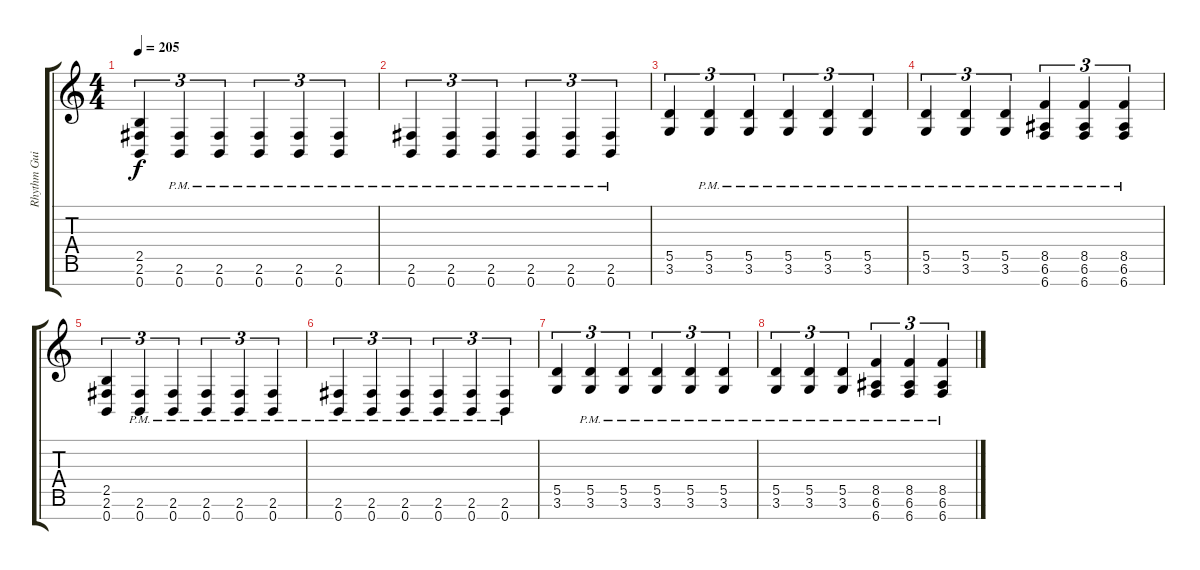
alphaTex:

\track ("Rhythm Guitar R" "Rhythm Gui") {instrument distortionguitar}
\staff {score tabs}
\tuning (E4 B3 G3 D3 A2 E2 B1) {hide}
\ts (4 4)
\tempo 205
\clef g2
\ks c
(2.5 2.6 0.7).4{tu (3 2) dy f} (2.6{pm} 0.7{pm}).4{tu (3 2)} (2.6{pm} 0.7{pm}).4{tu (3 2)} (2.6{pm} 0.7{pm}).4{tu (3 2)} (2.6{pm} 0.7{pm}).4{tu (3 2)} (2.6{pm} 0.7{pm}).4{tu (3 2)} |
(2.6{pm} 0.7{pm}).4{tu (3 2)} (2.6{pm} 0.7{pm}).4{tu (3 2)} (2.6{pm} 0.7{pm}).4{tu (3 2)} (2.6{pm} 0.7{pm}).4{tu (3 2)} (2.6{pm} 0.7{pm}).4{tu (3 2)} (2.6{pm} 0.7{pm}).4{tu (3 2)} |
(5.5 3.6).4{tu (3 2)} (5.5{pm} 3.6{pm}).4{tu (3 2)} (5.5{pm} 3.6{pm}).4{tu (3 2)} (5.5{pm} 3.6{pm}).4{tu (3 2)} (5.5{pm} 3.6{pm}).4{tu (3 2)} (5.5{pm} 3.6{pm}).4{tu (3 2)} |
(5.5{pm} 3.6{pm}).4{tu (3 2)} (5.5{pm} 3.6{pm}).4{tu (3 2)} (5.5{pm} 3.6{pm}).4{tu (3 2)} (8.5{pm} 6.6{pm} 6.7{pm}).4{tu (3 2)} (8.5{pm} 6.6{pm} 6.7{pm}).4{tu (3 2)} (8.5{pm} 6.6{pm} 6.7{pm}).4{tu (3 2)} |
(2.5 2.6 0.7).4{tu (3 2)} (2.6{pm} 0.7{pm}).4{tu (3 2)} (2.6{pm} 0.7{pm}).4{tu (3 2)} (2.6{pm} 0.7{pm}).4{tu (3 2)} (2.6{pm} 0.7{pm}).4{tu (3 2)} (2.6{pm} 0.7{pm}).4{tu (3 2)} |
(2.6{pm} 0.7{pm}).4{tu (3 2)} (2.6{pm} 0.7{pm}).4{tu (3 2)} (2.6{pm} 0.7{pm}).4{tu (3 2)} (2.6{pm} 0.7{pm}).4{tu (3 2)} (2.6{pm} 0.7{pm}).4{tu (3 2)} (2.6{pm} 0.7{pm}).4{tu (3 2)} |
(5.5 3.6).4{tu (3 2)} (5.5{pm} 3.6{pm}).4{tu (3 2)} (5.5{pm} 3.6{pm}).4{tu (3 2)} (5.5{pm} 3.6{pm}).4{tu (3 2)} (5.5{pm} 3.6{pm}).4{tu (3 2)} (5.5{pm} 3.6{pm}).4{tu (3 2)} |
(5.5{pm} 3.6{pm}).4{tu (3 2)} (5.5{pm} 3.6{pm}).4{tu (3 2)} (5.5{pm} 3.6{pm}).4{tu (3 2)} (8.5{pm} 6.6{pm} 6.7{pm}).4{tu (3 2)} (8.5{pm} 6.6{pm} 6.7{pm}).4{tu (3 2)} (8.5{pm} 6.6{pm} 6.7{pm}).4{tu (3 2)}
